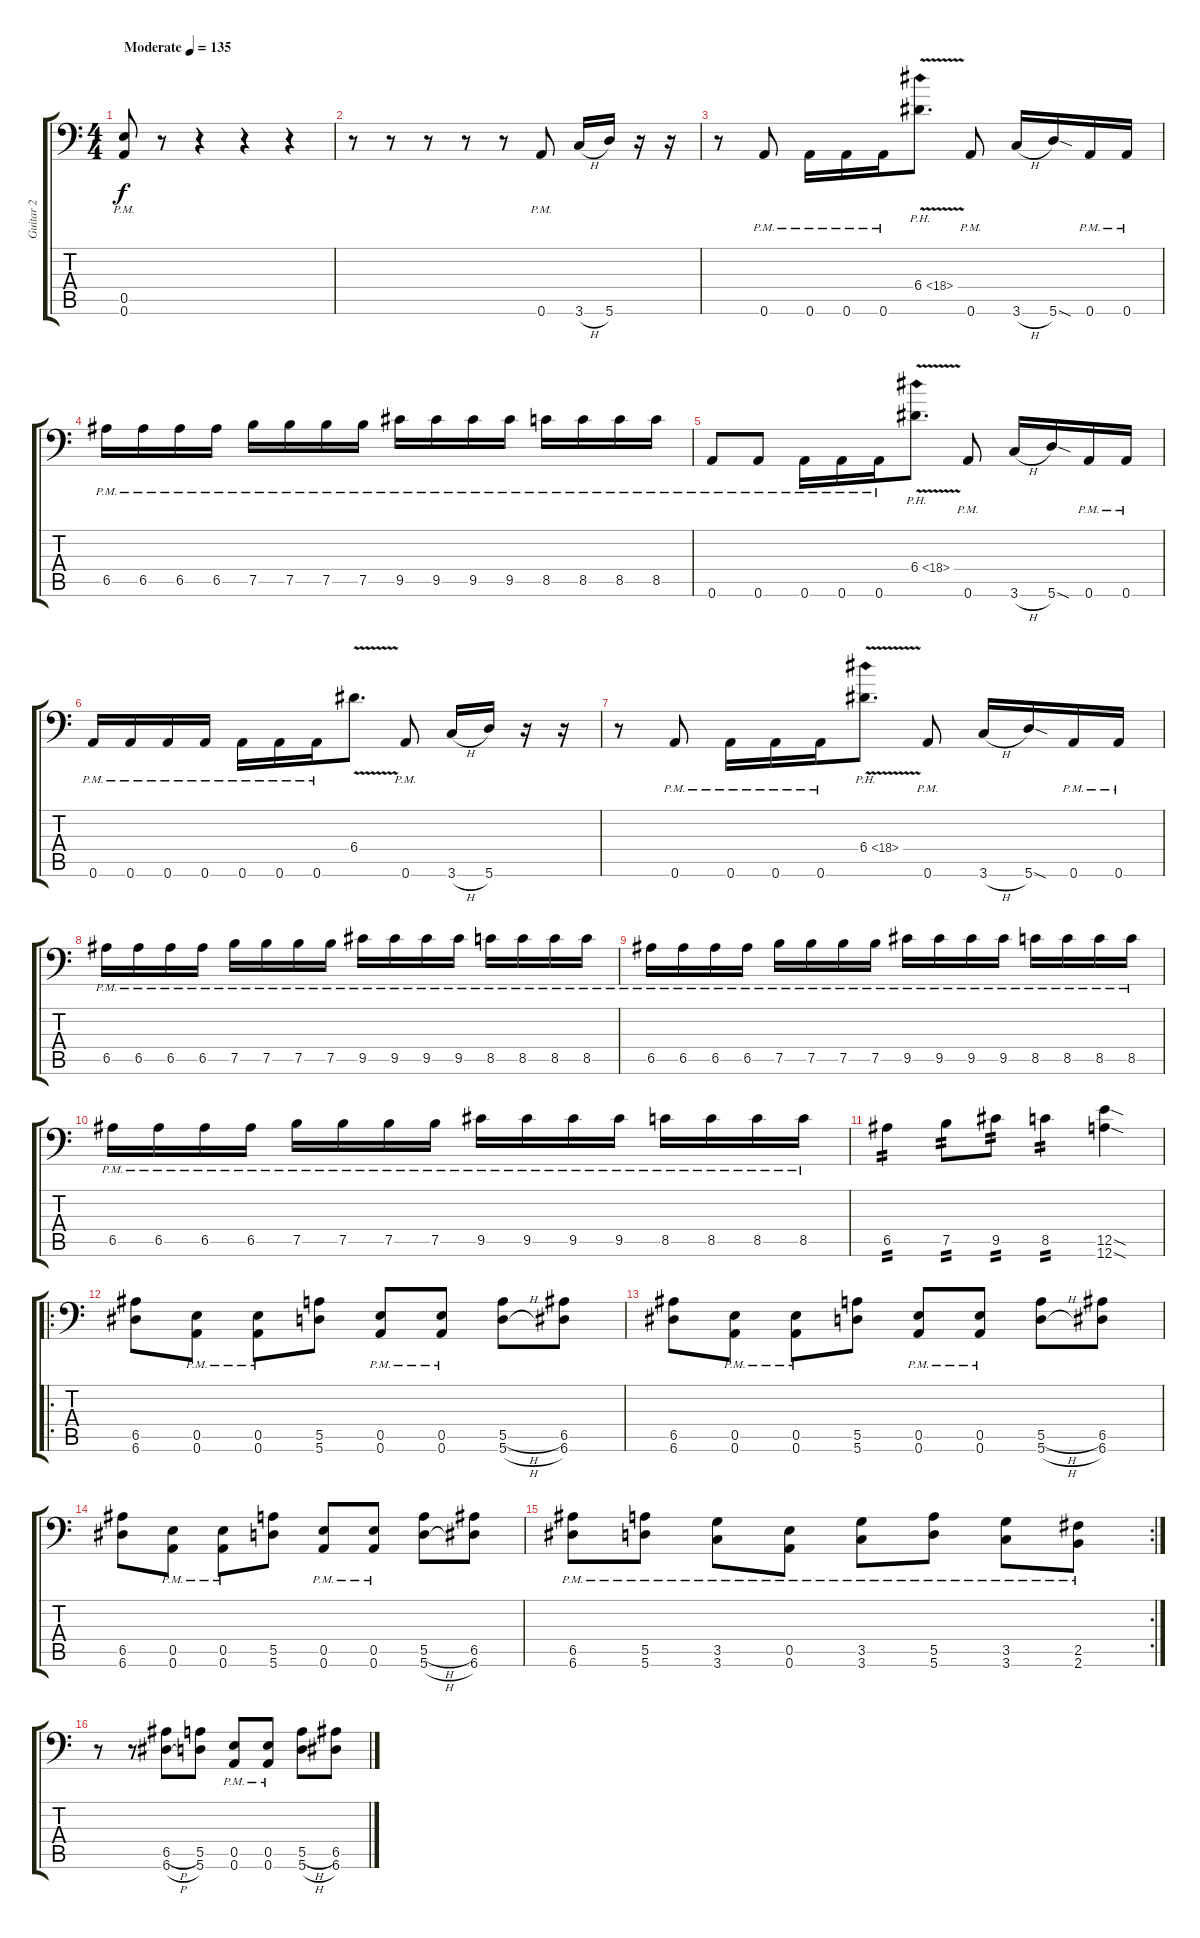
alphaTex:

\track ("Guitar 2" "Guitar 2") {instrument overdrivenguitar}
\staff {score tabs}
\tuning (B3 Gb3 D3 A2 E2 A1) {hide}
\ts (4 4)
\tempo (135 "Moderate")
\clef f4
\ks c
(0.5 0.6{pm}).8{dy f instrument overdrivenguitar} r.8 r.4 r.4 r.4 |
r.8 r.8 r.8 r.8 r.8 0.6{pm}.8 3.6{h}.16 5.6.16 r.16 r.16 |
r.8 0.6{pm}.8 0.6{pm}.16 0.6{pm}.16 0.6{pm}.16 6.4{ph 12 v}.8{d} 0.6{pm}.8 3.6{h}.16 5.6{sod}.16 0.6{pm}.16 0.6{pm}.16 |
6.5{pm}.16 6.5{pm}.16 6.5{pm}.16 6.5{pm}.16 7.5{pm}.16 7.5{pm}.16 7.5{pm}.16 7.5{pm}.16 9.5{pm}.16 9.5{pm}.16 9.5{pm}.16 9.5{pm}.16 8.5{pm}.16 8.5{pm}.16 8.5{pm}.16 8.5{pm}.16 |
0.6{pm}.8 0.6{pm}.8 0.6{pm}.16 0.6{pm}.16 0.6{pm}.16 6.4{ph 12 v}.8{d} 0.6{pm}.8 3.6{h}.16 5.6{sod}.16 0.6{pm}.16 0.6{pm}.16 |
0.6{pm}.16 0.6{pm}.16 0.6{pm}.16 0.6{pm}.16 0.6{pm}.16 0.6{pm}.16 0.6{pm}.16 6.4{v}.8{d} 0.6{pm}.8 3.6{h}.16 5.6.16 r.16 r.16 |
r.8 0.6{pm}.8 0.6{pm}.16 0.6{pm}.16 0.6{pm}.16 6.4{ph 12 v}.8{d} 0.6{pm}.8 3.6{h}.16 5.6{sod}.16 0.6{pm}.16 0.6{pm}.16 |
6.5{pm}.16 6.5{pm}.16 6.5{pm}.16 6.5{pm}.16 7.5{pm}.16 7.5{pm}.16 7.5{pm}.16 7.5{pm}.16 9.5{pm}.16 9.5{pm}.16 9.5{pm}.16 9.5{pm}.16 8.5{pm}.16 8.5{pm}.16 8.5{pm}.16 8.5{pm}.16 |
6.5{pm}.16 6.5{pm}.16 6.5{pm}.16 6.5{pm}.16 7.5{pm}.16 7.5{pm}.16 7.5{pm}.16 7.5{pm}.16 9.5{pm}.16 9.5{pm}.16 9.5{pm}.16 9.5{pm}.16 8.5{pm}.16 8.5{pm}.16 8.5{pm}.16 8.5{pm}.16 |
6.5{pm}.16 6.5{pm}.16 6.5{pm}.16 6.5{pm}.16 7.5{pm}.16 7.5{pm}.16 7.5{pm}.16 7.5{pm}.16 9.5{pm}.16 9.5{pm}.16 9.5{pm}.16 9.5{pm}.16 8.5{pm}.16 8.5{pm}.16 8.5{pm}.16 8.5{pm}.16 |
6.5.4{tp 2} 7.5.8{tp 2} 9.5.8{tp 2} 8.5.4{tp 2} (12.5{sod} 12.6{sod}).4 |
\ro
(6.5 6.6).8 (0.5{pm} 0.6{pm}).8 (0.5{pm} 0.6{pm}).8 (5.5 5.6).8 (0.5{pm} 0.6{pm}).8 (0.5{pm} 0.6{pm}).8 (5.5{h} 5.6{h}).8 (6.5 6.6).8 |
(6.5 6.6).8 (0.5{pm} 0.6{pm}).8 (0.5{pm} 0.6{pm}).8 (5.5 5.6).8 (0.5{pm} 0.6{pm}).8 (0.5{pm} 0.6{pm}).8 (5.5{h} 5.6{h}).8 (6.5 6.6).8 |
(6.5 6.6).8 (0.5{pm} 0.6{pm}).8 (0.5{pm} 0.6{pm}).8 (5.5 5.6).8 (0.5{pm} 0.6{pm}).8 (0.5{pm} 0.6{pm}).8 (5.5{h} 5.6{h}).8 (6.5 6.6).8 |
\rc 2
(6.5{pm} 6.6{pm}).8 (5.5{pm} 5.6{pm}).8 (3.5{pm} 3.6{pm}).8 (0.5{pm} 0.6{pm}).8 (3.5{pm} 3.6{pm}).8 (5.5{pm} 5.6{pm}).8 (3.5{pm} 3.6{pm}).8 (2.5{pm} 2.6{pm}).8 |
r.8 r.8 (6.5{h} 6.6{h}).8 (5.5 5.6).8 (0.5{pm} 0.6{pm}).8 (0.5{pm} 0.6{pm}).8 (5.5{h} 5.6{h}).8 (6.5 6.6).8
